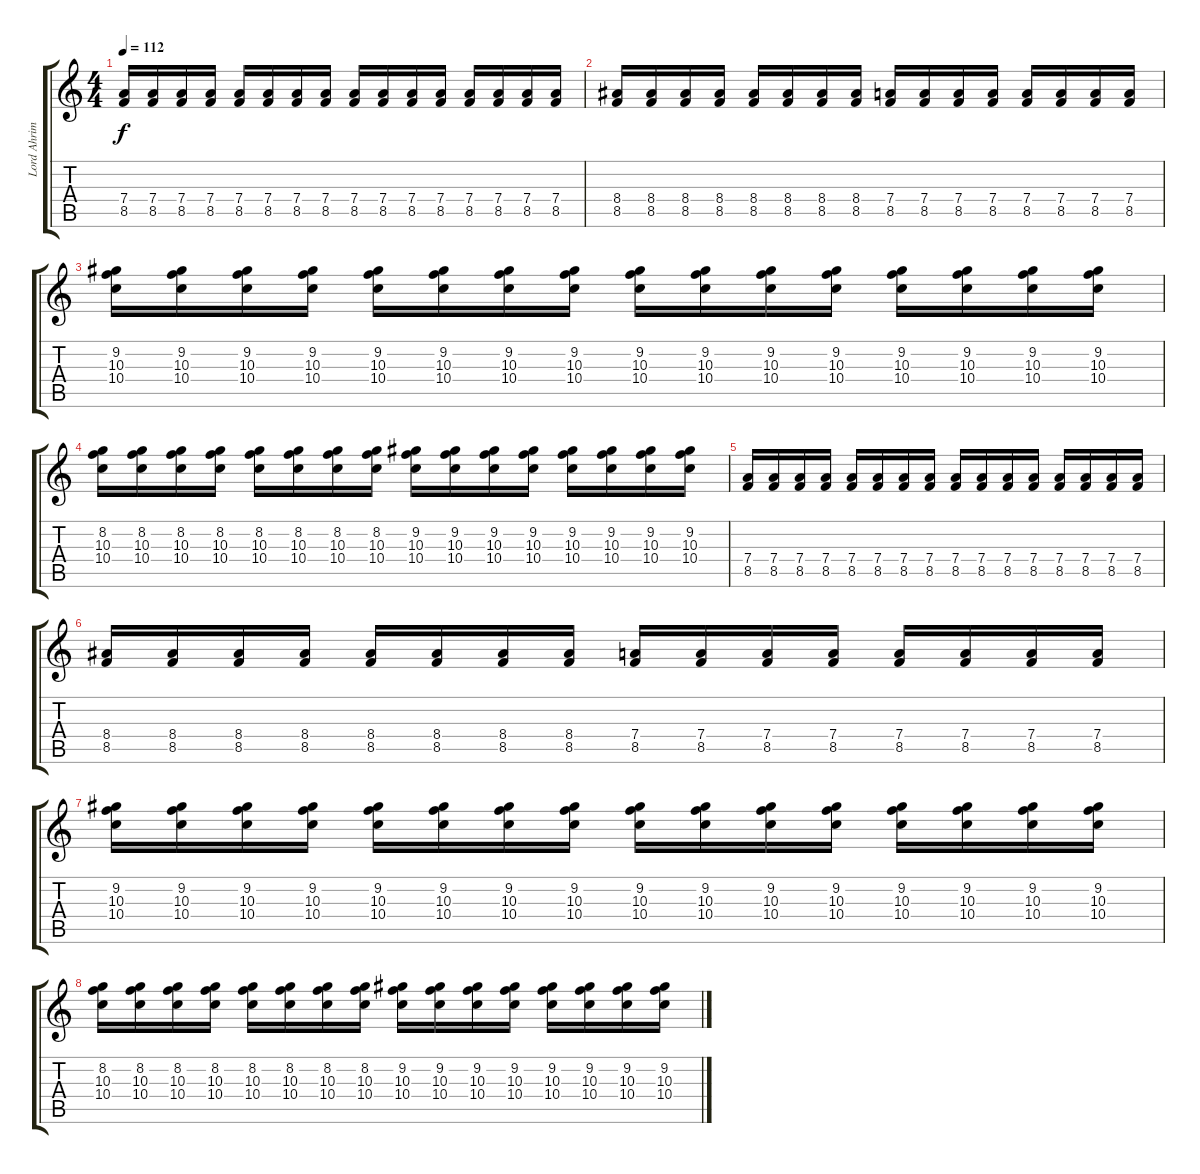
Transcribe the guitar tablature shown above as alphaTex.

\track ("Lord Ahriman" "Lord Ahrim") {instrument acousticguitarnylon}
\staff {score tabs}
\tuning (E4 B3 G3 D3 A2 E2) {hide}
\ts (4 4)
\tempo 112
\clef g2
\ks c
(7.4 8.5).16{dy f} (7.4 8.5).16 (7.4 8.5).16 (7.4 8.5).16 (7.4 8.5).16 (7.4 8.5).16 (7.4 8.5).16 (7.4 8.5).16 (7.4 8.5).16 (7.4 8.5).16 (7.4 8.5).16 (7.4 8.5).16 (7.4 8.5).16 (7.4 8.5).16 (7.4 8.5).16 (7.4 8.5).16 |
(8.4 8.5).16 (8.4 8.5).16 (8.4 8.5).16 (8.4 8.5).16 (8.4 8.5).16 (8.4 8.5).16 (8.4 8.5).16 (8.4 8.5).16 (7.4 8.5).16 (7.4 8.5).16 (7.4 8.5).16 (7.4 8.5).16 (7.4 8.5).16 (7.4 8.5).16 (7.4 8.5).16 (7.4 8.5).16 |
(9.2 10.3 10.4).16 (9.2 10.3 10.4).16 (9.2 10.3 10.4).16 (9.2 10.3 10.4).16 (9.2 10.3 10.4).16 (9.2 10.3 10.4).16 (9.2 10.3 10.4).16 (9.2 10.3 10.4).16 (9.2 10.3 10.4).16 (9.2 10.3 10.4).16 (9.2 10.3 10.4).16 (9.2 10.3 10.4).16 (9.2 10.3 10.4).16 (9.2 10.3 10.4).16 (9.2 10.3 10.4).16 (9.2 10.3 10.4).16 |
(8.2 10.3 10.4).16 (8.2 10.3 10.4).16 (8.2 10.3 10.4).16 (8.2 10.3 10.4).16 (8.2 10.3 10.4).16 (8.2 10.3 10.4).16 (8.2 10.3 10.4).16 (8.2 10.3 10.4).16 (9.2 10.3 10.4).16 (9.2 10.3 10.4).16 (9.2 10.3 10.4).16 (9.2 10.3 10.4).16 (9.2 10.3 10.4).16 (9.2 10.3 10.4).16 (9.2 10.3 10.4).16 (9.2 10.3 10.4).16 |
(7.4 8.5).16 (7.4 8.5).16 (7.4 8.5).16 (7.4 8.5).16 (7.4 8.5).16 (7.4 8.5).16 (7.4 8.5).16 (7.4 8.5).16 (7.4 8.5).16 (7.4 8.5).16 (7.4 8.5).16 (7.4 8.5).16 (7.4 8.5).16 (7.4 8.5).16 (7.4 8.5).16 (7.4 8.5).16 |
(8.4 8.5).16 (8.4 8.5).16 (8.4 8.5).16 (8.4 8.5).16 (8.4 8.5).16 (8.4 8.5).16 (8.4 8.5).16 (8.4 8.5).16 (7.4 8.5).16 (7.4 8.5).16 (7.4 8.5).16 (7.4 8.5).16 (7.4 8.5).16 (7.4 8.5).16 (7.4 8.5).16 (7.4 8.5).16 |
(9.2 10.3 10.4).16 (9.2 10.3 10.4).16 (9.2 10.3 10.4).16 (9.2 10.3 10.4).16 (9.2 10.3 10.4).16 (9.2 10.3 10.4).16 (9.2 10.3 10.4).16 (9.2 10.3 10.4).16 (9.2 10.3 10.4).16 (9.2 10.3 10.4).16 (9.2 10.3 10.4).16 (9.2 10.3 10.4).16 (9.2 10.3 10.4).16 (9.2 10.3 10.4).16 (9.2 10.3 10.4).16 (9.2 10.3 10.4).16 |
(8.2 10.3 10.4).16 (8.2 10.3 10.4).16 (8.2 10.3 10.4).16 (8.2 10.3 10.4).16 (8.2 10.3 10.4).16 (8.2 10.3 10.4).16 (8.2 10.3 10.4).16 (8.2 10.3 10.4).16 (9.2 10.3 10.4).16 (9.2 10.3 10.4).16 (9.2 10.3 10.4).16 (9.2 10.3 10.4).16 (9.2 10.3 10.4).16 (9.2 10.3 10.4).16 (9.2 10.3 10.4).16 (9.2 10.3 10.4).16
